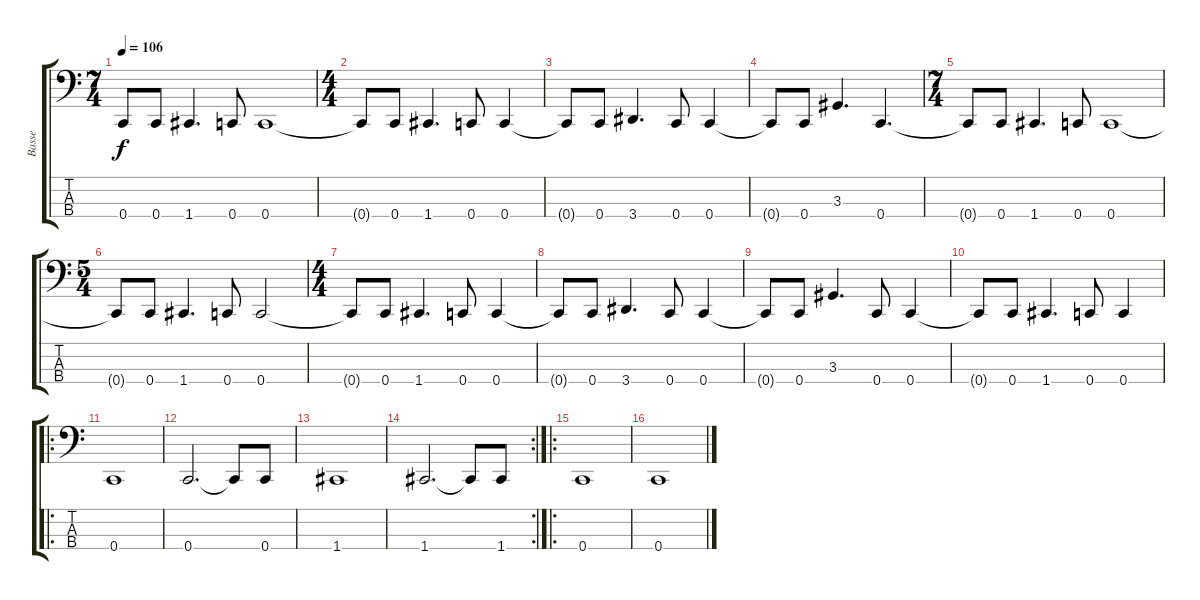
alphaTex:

\track ("Basse" "Basse") {instrument electricbassfinger}
\staff {score tabs}
\tuning (Eb2 Bb1 F1 C1) {hide}
\ts (7 4)
\tempo 106
\clef f4
\ks c
0.4{t}.8{dy f} 0.4.8 1.4.4{d} 0.4.8 0.4.1 |
\ts (4 4)
0.4{t}.8 0.4.8 1.4.4{d} 0.4.8 0.4.4 |
0.4{t}.8 0.4.8 3.4.4{d} 0.4.8 0.4.4 |
0.4{t}.8 0.4.8 3.3.4{d} 0.4.4{d} |
\ts (7 4)
0.4{t}.8 0.4.8 1.4.4{d} 0.4.8 0.4.1 |
\ts (5 4)
0.4{t}.8 0.4.8 1.4.4{d} 0.4.8 0.4.2 |
\ts (4 4)
0.4{t}.8 0.4.8 1.4.4{d} 0.4.8 0.4.4 |
0.4{t}.8 0.4.8 3.4.4{d} 0.4.8 0.4.4 |
0.4{t}.8 0.4.8 3.3.4{d} 0.4.8 0.4.4 |
0.4{t}.8 0.4.8 1.4.4{d} 0.4.8 0.4.4 |
\ro
0.4.1 |
0.4.2{d} 0.4{t}.8 0.4.8 |
1.4.1 |
\rc 2
1.4.2{d} 1.4{t}.8 1.4.8 |
\ro
0.4.1 |
0.4.1
